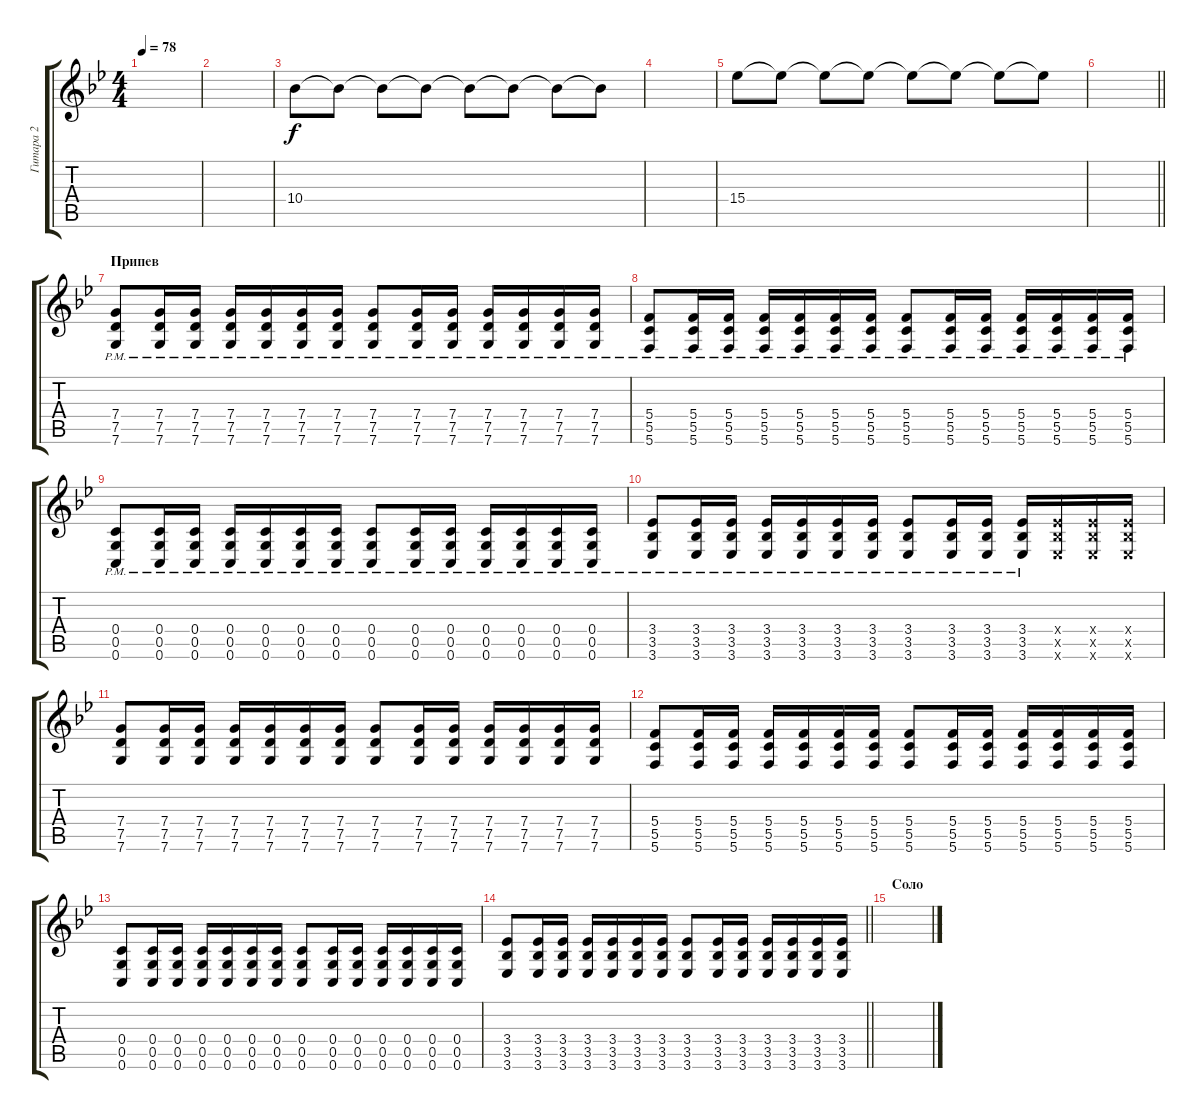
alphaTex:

\track ("Гитара 2" "Гитара 2") {instrument overdrivenguitar}
\staff {score tabs}
\tuning (D4 A3 F3 C3 G2 C2) {hide}
\ts (4 4)
\tempo 78
\clef g2
\ks gminor
|
|
10.4.8{volume 13} 10.4{t}.8{volume 12} 10.4{t}.8{volume 11} 10.4{t}.8{volume 10} 10.4{t}.8{volume 9} 10.4{t}.8{volume 8} 10.4{t}.8{volume 7} 10.4{t}.8{volume 6} |
|
15.4.8{volume 13} 15.4{t}.8{volume 12} 15.4{t}.8{volume 11} 15.4{t}.8{volume 10} 15.4{t}.8{volume 9} 15.4{t}.8{volume 8} 15.4{t}.8{volume 7} 15.4{t}.8{volume 6} |
\barLineRight lightlight
|
\section ("" "Припев")
(7.4{pm} 7.5{pm} 7.6{pm}).8{volume 4} (7.4{pm} 7.5{pm} 7.6{pm}).16{volume 10} (7.4{pm} 7.5{pm} 7.6{pm}).16 (7.4{pm} 7.5{pm} 7.6{pm}).16 (7.4{pm} 7.5{pm} 7.6{pm}).16 (7.4{pm} 7.5{pm} 7.6{pm}).16 (7.4{pm} 7.5{pm} 7.6{pm}).16 (7.4{pm} 7.5{pm} 7.6{pm}).8 (7.4{pm} 7.5{pm} 7.6{pm}).16 (7.4{pm} 7.5{pm} 7.6{pm}).16 (7.4{pm} 7.5{pm} 7.6{pm}).16 (7.4{pm} 7.5{pm} 7.6{pm}).16 (7.4{pm} 7.5{pm} 7.6{pm}).16 (7.4{pm} 7.5{pm} 7.6{pm}).16 |
(5.4{pm} 5.5{pm} 5.6{pm}).8 (5.4{pm} 5.5{pm} 5.6{pm}).16 (5.4{pm} 5.5{pm} 5.6{pm}).16 (5.4{pm} 5.5{pm} 5.6{pm}).16 (5.4{pm} 5.5{pm} 5.6{pm}).16 (5.4{pm} 5.5{pm} 5.6{pm}).16 (5.4{pm} 5.5{pm} 5.6{pm}).16 (5.4{pm} 5.5{pm} 5.6{pm}).8 (5.4{pm} 5.5{pm} 5.6{pm}).16 (5.4{pm} 5.5{pm} 5.6{pm}).16 (5.4{pm} 5.5{pm} 5.6{pm}).16 (5.4{pm} 5.5{pm} 5.6{pm}).16 (5.4{pm} 5.5{pm} 5.6{pm}).16 (5.4{pm} 5.5{pm} 5.6{pm}).16 |
(0.4{pm} 0.5{pm} 0.6{pm}).8 (0.4{pm} 0.5{pm} 0.6{pm}).16 (0.4{pm} 0.5{pm} 0.6{pm}).16 (0.4{pm} 0.5{pm} 0.6{pm}).16 (0.4{pm} 0.5{pm} 0.6{pm}).16 (0.4{pm} 0.5{pm} 0.6{pm}).16 (0.4{pm} 0.5{pm} 0.6{pm}).16 (0.4{pm} 0.5{pm} 0.6{pm}).8 (0.4{pm} 0.5{pm} 0.6{pm}).16 (0.4{pm} 0.5{pm} 0.6{pm}).16 (0.4{pm} 0.5{pm} 0.6{pm}).16 (0.4{pm} 0.5{pm} 0.6{pm}).16 (0.4{pm} 0.5{pm} 0.6{pm}).16 (0.4{pm} 0.5{pm} 0.6{pm}).16 |
(3.4{pm} 3.5{pm} 3.6{pm}).8 (3.4{pm} 3.5{pm} 3.6{pm}).16 (3.4{pm} 3.5{pm} 3.6{pm}).16 (3.4{pm} 3.5{pm} 3.6{pm}).16 (3.4{pm} 3.5{pm} 3.6{pm}).16 (3.4{pm} 3.5{pm} 3.6{pm}).16 (3.4{pm} 3.5{pm} 3.6{pm}).16 (3.4{pm} 3.5{pm} 3.6{pm}).8 (3.4{pm} 3.5{pm} 3.6{pm}).16 (3.4{pm} 3.5{pm} 3.6{pm}).16 (3.4{pm} 3.5{pm} 3.6{pm}).16 (3.4{x} 3.5{x} 3.6{x}).16{volume 16 instrument distortionguitar} (3.4{x} 3.5{x} 3.6{x}).16 (3.4{x} 3.5{x} 3.6{x}).16 |
(7.4 7.5 7.6).8{volume 10 instrument overdrivenguitar} (7.4 7.5 7.6).16 (7.4 7.5 7.6).16 (7.4 7.5 7.6).16 (7.4 7.5 7.6).16 (7.4 7.5 7.6).16 (7.4 7.5 7.6).16 (7.4 7.5 7.6).8 (7.4 7.5 7.6).16 (7.4 7.5 7.6).16 (7.4 7.5 7.6).16 (7.4 7.5 7.6).16 (7.4 7.5 7.6).16 (7.4 7.5 7.6).16 |
(5.4 5.5 5.6).8 (5.4 5.5 5.6).16 (5.4 5.5 5.6).16 (5.4 5.5 5.6).16 (5.4 5.5 5.6).16 (5.4 5.5 5.6).16 (5.4 5.5 5.6).16 (5.4 5.5 5.6).8 (5.4 5.5 5.6).16 (5.4 5.5 5.6).16 (5.4 5.5 5.6).16 (5.4 5.5 5.6).16 (5.4 5.5 5.6).16 (5.4 5.5 5.6).16 |
(0.4 0.5 0.6).8 (0.4 0.5 0.6).16 (0.4 0.5 0.6).16 (0.4 0.5 0.6).16 (0.4 0.5 0.6).16 (0.4 0.5 0.6).16 (0.4 0.5 0.6).16 (0.4 0.5 0.6).8 (0.4 0.5 0.6).16 (0.4 0.5 0.6).16 (0.4 0.5 0.6).16 (0.4 0.5 0.6).16 (0.4 0.5 0.6).16 (0.4 0.5 0.6).16 |
\barLineRight lightlight
(3.4 3.5 3.6).8 (3.4 3.5 3.6).16 (3.4 3.5 3.6).16 (3.4 3.5 3.6).16 (3.4 3.5 3.6).16 (3.4 3.5 3.6).16 (3.4 3.5 3.6).16 (3.4 3.5 3.6).8 (3.4 3.5 3.6).16 (3.4 3.5 3.6).16 (3.4 3.5 3.6).16 (3.4 3.5 3.6).16 (3.4 3.5 3.6).16 (3.4 3.5 3.6).16 |
\section ("" "Соло")
